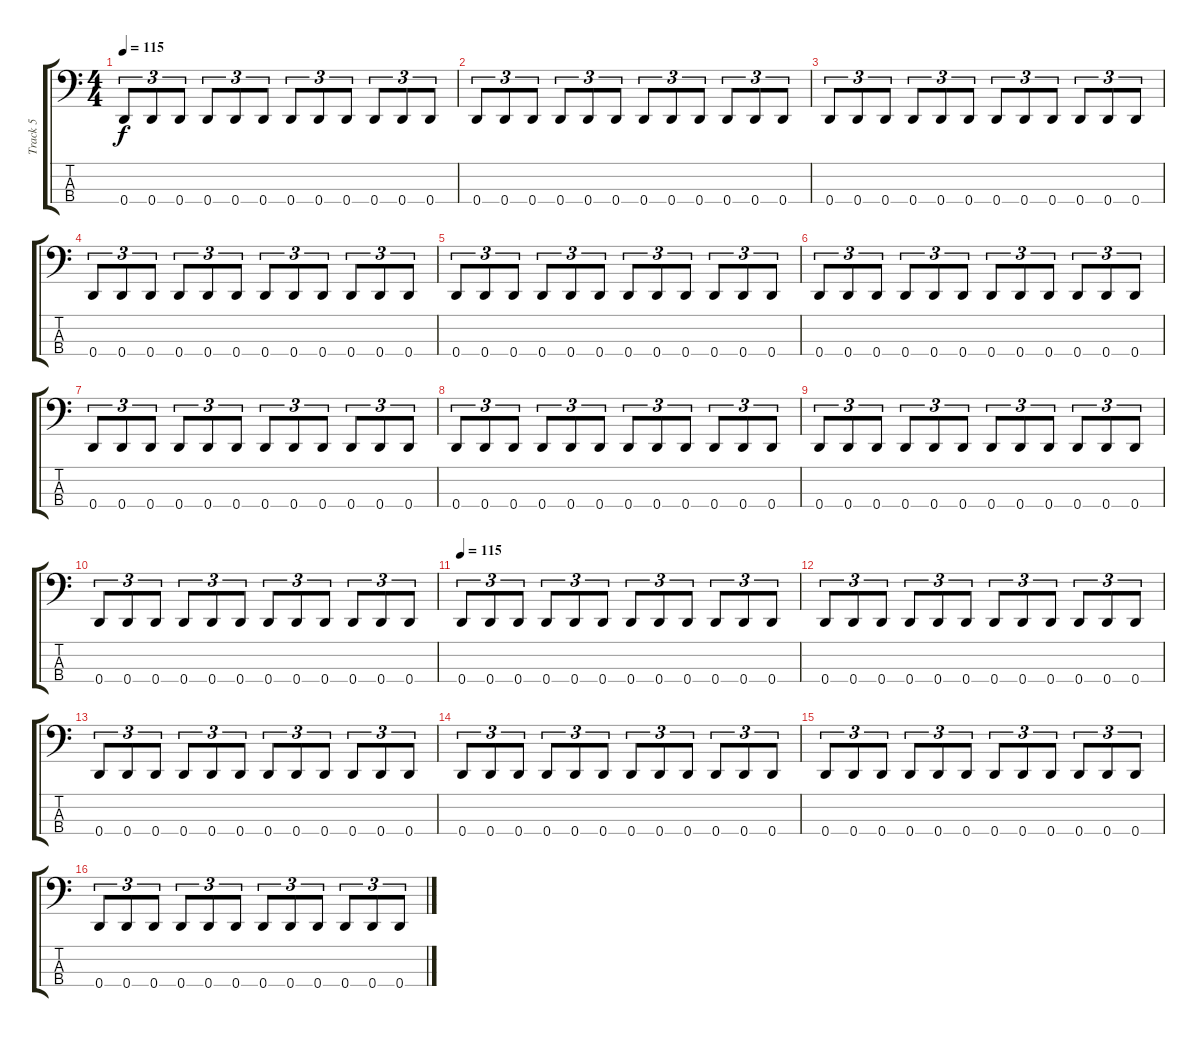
\track ("Track 5" "Track 5") {instrument electricbasspick}
\staff {score tabs}
\tuning (F2 C2 G1 D1) {hide}
\ts (4 4)
\tempo 115
\clef f4
\ks c
0.4.8{tu (3 2) dy f} 0.4.8{tu (3 2)} 0.4.8{tu (3 2)} 0.4.8{tu (3 2)} 0.4.8{tu (3 2)} 0.4.8{tu (3 2)} 0.4.8{tu (3 2)} 0.4.8{tu (3 2)} 0.4.8{tu (3 2)} 0.4.8{tu (3 2)} 0.4.8{tu (3 2)} 0.4.8{tu (3 2)} |
0.4.8{tu (3 2)} 0.4.8{tu (3 2)} 0.4.8{tu (3 2)} 0.4.8{tu (3 2)} 0.4.8{tu (3 2)} 0.4.8{tu (3 2)} 0.4.8{tu (3 2)} 0.4.8{tu (3 2)} 0.4.8{tu (3 2)} 0.4.8{tu (3 2)} 0.4.8{tu (3 2)} 0.4.8{tu (3 2)} |
0.4.8{tu (3 2)} 0.4.8{tu (3 2)} 0.4.8{tu (3 2)} 0.4.8{tu (3 2)} 0.4.8{tu (3 2)} 0.4.8{tu (3 2)} 0.4.8{tu (3 2)} 0.4.8{tu (3 2)} 0.4.8{tu (3 2)} 0.4.8{tu (3 2)} 0.4.8{tu (3 2)} 0.4.8{tu (3 2)} |
0.4.8{tu (3 2)} 0.4.8{tu (3 2)} 0.4.8{tu (3 2)} 0.4.8{tu (3 2)} 0.4.8{tu (3 2)} 0.4.8{tu (3 2)} 0.4.8{tu (3 2)} 0.4.8{tu (3 2)} 0.4.8{tu (3 2)} 0.4.8{tu (3 2)} 0.4.8{tu (3 2)} 0.4.8{tu (3 2)} |
0.4.8{tu (3 2)} 0.4.8{tu (3 2)} 0.4.8{tu (3 2)} 0.4.8{tu (3 2)} 0.4.8{tu (3 2)} 0.4.8{tu (3 2)} 0.4.8{tu (3 2)} 0.4.8{tu (3 2)} 0.4.8{tu (3 2)} 0.4.8{tu (3 2)} 0.4.8{tu (3 2)} 0.4.8{tu (3 2)} |
0.4.8{tu (3 2)} 0.4.8{tu (3 2)} 0.4.8{tu (3 2)} 0.4.8{tu (3 2)} 0.4.8{tu (3 2)} 0.4.8{tu (3 2)} 0.4.8{tu (3 2)} 0.4.8{tu (3 2)} 0.4.8{tu (3 2)} 0.4.8{tu (3 2)} 0.4.8{tu (3 2)} 0.4.8{tu (3 2)} |
0.4.8{tu (3 2)} 0.4.8{tu (3 2)} 0.4.8{tu (3 2)} 0.4.8{tu (3 2)} 0.4.8{tu (3 2)} 0.4.8{tu (3 2)} 0.4.8{tu (3 2)} 0.4.8{tu (3 2)} 0.4.8{tu (3 2)} 0.4.8{tu (3 2)} 0.4.8{tu (3 2)} 0.4.8{tu (3 2)} |
0.4.8{tu (3 2)} 0.4.8{tu (3 2)} 0.4.8{tu (3 2)} 0.4.8{tu (3 2)} 0.4.8{tu (3 2)} 0.4.8{tu (3 2)} 0.4.8{tu (3 2)} 0.4.8{tu (3 2)} 0.4.8{tu (3 2)} 0.4.8{tu (3 2)} 0.4.8{tu (3 2)} 0.4.8{tu (3 2)} |
0.4.8{tu (3 2)} 0.4.8{tu (3 2)} 0.4.8{tu (3 2)} 0.4.8{tu (3 2)} 0.4.8{tu (3 2)} 0.4.8{tu (3 2)} 0.4.8{tu (3 2)} 0.4.8{tu (3 2)} 0.4.8{tu (3 2)} 0.4.8{tu (3 2)} 0.4.8{tu (3 2)} 0.4.8{tu (3 2)} |
0.4.8{tu (3 2)} 0.4.8{tu (3 2)} 0.4.8{tu (3 2)} 0.4.8{tu (3 2)} 0.4.8{tu (3 2)} 0.4.8{tu (3 2)} 0.4.8{tu (3 2)} 0.4.8{tu (3 2)} 0.4.8{tu (3 2)} 0.4.8{tu (3 2)} 0.4.8{tu (3 2)} 0.4.8{tu (3 2)} |
\tempo 115
0.4.8{tu (3 2)} 0.4.8{tu (3 2)} 0.4.8{tu (3 2)} 0.4.8{tu (3 2)} 0.4.8{tu (3 2)} 0.4.8{tu (3 2)} 0.4.8{tu (3 2)} 0.4.8{tu (3 2)} 0.4.8{tu (3 2)} 0.4.8{tu (3 2)} 0.4.8{tu (3 2)} 0.4.8{tu (3 2)} |
0.4.8{tu (3 2)} 0.4.8{tu (3 2)} 0.4.8{tu (3 2)} 0.4.8{tu (3 2)} 0.4.8{tu (3 2)} 0.4.8{tu (3 2)} 0.4.8{tu (3 2)} 0.4.8{tu (3 2)} 0.4.8{tu (3 2)} 0.4.8{tu (3 2)} 0.4.8{tu (3 2)} 0.4.8{tu (3 2)} |
0.4.8{tu (3 2)} 0.4.8{tu (3 2)} 0.4.8{tu (3 2)} 0.4.8{tu (3 2)} 0.4.8{tu (3 2)} 0.4.8{tu (3 2)} 0.4.8{tu (3 2)} 0.4.8{tu (3 2)} 0.4.8{tu (3 2)} 0.4.8{tu (3 2)} 0.4.8{tu (3 2)} 0.4.8{tu (3 2)} |
0.4.8{tu (3 2)} 0.4.8{tu (3 2)} 0.4.8{tu (3 2)} 0.4.8{tu (3 2)} 0.4.8{tu (3 2)} 0.4.8{tu (3 2)} 0.4.8{tu (3 2)} 0.4.8{tu (3 2)} 0.4.8{tu (3 2)} 0.4.8{tu (3 2)} 0.4.8{tu (3 2)} 0.4.8{tu (3 2)} |
0.4.8{tu (3 2)} 0.4.8{tu (3 2)} 0.4.8{tu (3 2)} 0.4.8{tu (3 2)} 0.4.8{tu (3 2)} 0.4.8{tu (3 2)} 0.4.8{tu (3 2)} 0.4.8{tu (3 2)} 0.4.8{tu (3 2)} 0.4.8{tu (3 2)} 0.4.8{tu (3 2)} 0.4.8{tu (3 2)} |
0.4.8{tu (3 2)} 0.4.8{tu (3 2)} 0.4.8{tu (3 2)} 0.4.8{tu (3 2)} 0.4.8{tu (3 2)} 0.4.8{tu (3 2)} 0.4.8{tu (3 2)} 0.4.8{tu (3 2)} 0.4.8{tu (3 2)} 0.4.8{tu (3 2)} 0.4.8{tu (3 2)} 0.4.8{tu (3 2)}
